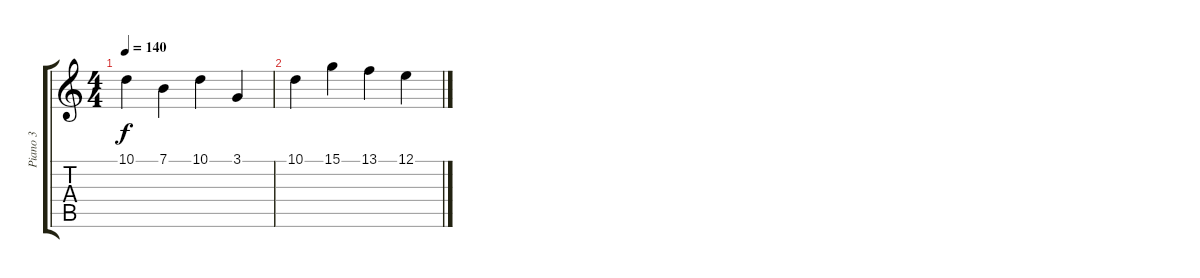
\track ("Piano 3" "Piano 3") {instrument vibraphone}
\staff {score tabs}
\tuning (E4 B3 G3 D3 A2 E2) {hide}
\ts (4 4)
\tempo 140
\clef g2
\ks c
10.1.4{dy f} 7.1.4 10.1.4 3.1.4 |
10.1.4 15.1.4 13.1.4 12.1.4
